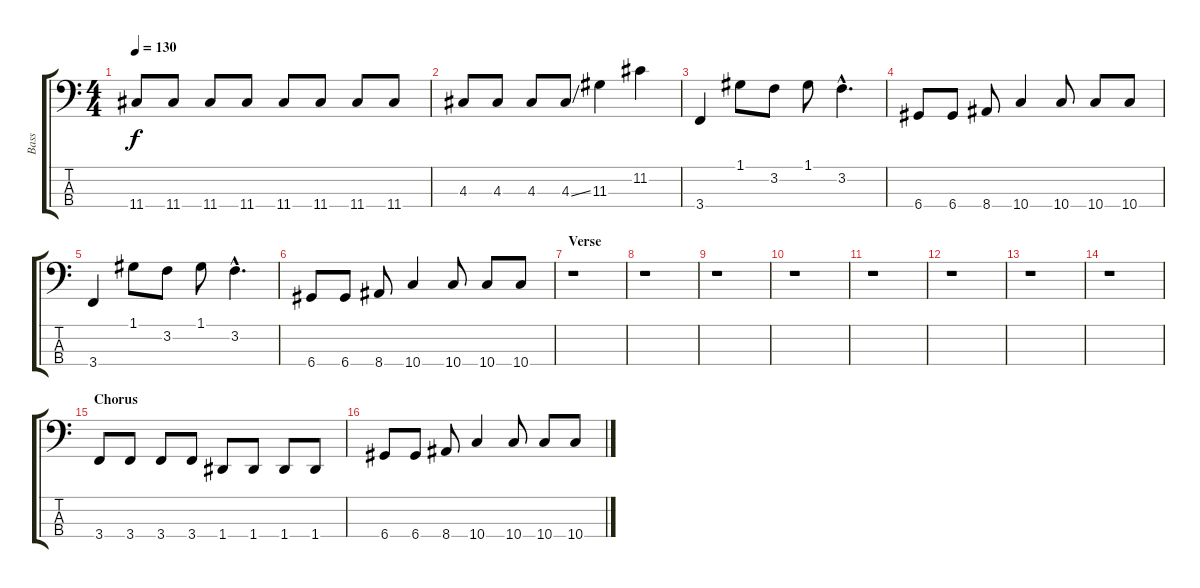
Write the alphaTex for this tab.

\track ("Bass" "Bass") {instrument electricbassfinger}
\staff {score tabs}
\tuning (G2 D2 A1 D1) {hide}
\ts (4 4)
\tempo 130
\clef f4
\ks c
11.4.8{dy f} 11.4.8 11.4.8 11.4.8 11.4.8 11.4.8 11.4.8 11.4.8 |
4.3.8 4.3.8 4.3.8 4.3{ss}.8 11.3.4 11.2.4 |
3.4.4 1.1.8 3.2.8 1.1.8 3.2{hac}.4{d} |
6.4.8 6.4.8 8.4.8 10.4.4 10.4.8 10.4.8 10.4.8 |
3.4.4 1.1.8 3.2.8 1.1.8 3.2{hac}.4{d} |
6.4.8 6.4.8 8.4.8 10.4.4 10.4.8 10.4.8 10.4.8 |
\section ("" "Verse")
r.1 |
r.1 |
r.1 |
r.1 |
r.1 |
r.1 |
r.1 |
r.1 |
\section ("" "Chorus")
3.4.8 3.4.8 3.4.8 3.4.8 1.4.8 1.4.8 1.4.8 1.4.8 |
6.4.8 6.4.8 8.4.8 10.4.4 10.4.8 10.4.8 10.4.8
